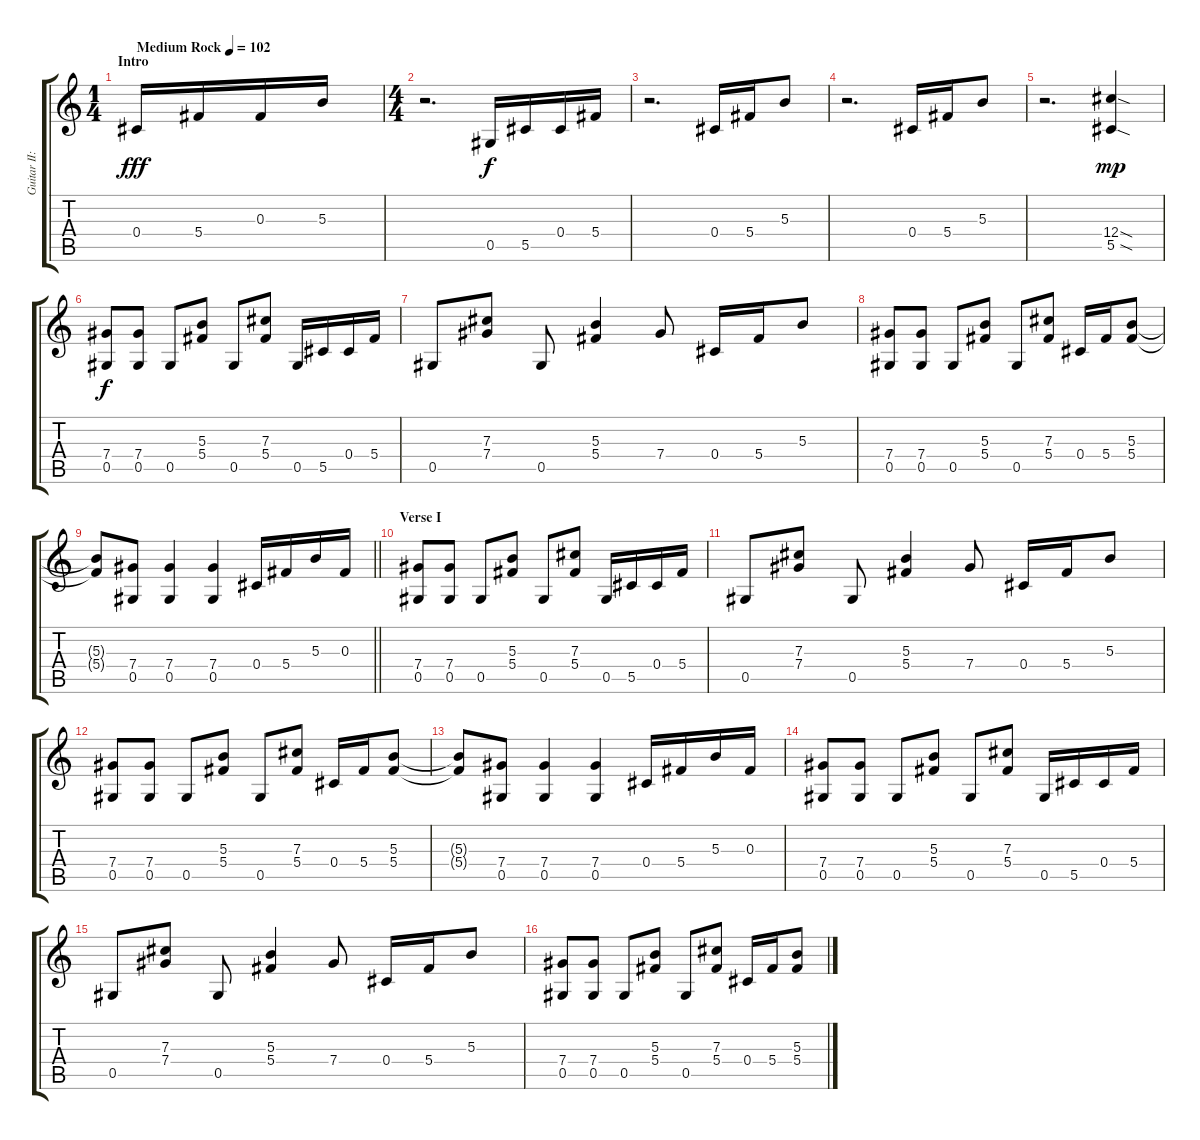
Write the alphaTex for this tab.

\track ("Guitar II: IommI" "Guitar II:") {instrument overdrivenguitar}
\staff {score tabs}
\tuning (Eb4 Bb3 Gb3 Db3 Ab2 Eb2) {hide}
\ts (1 4)
\section ("" "Intro")
\tempo (102 "Medium Rock")
\clef g2
\ks c
0.4.16{dy fff instrument overdrivenguitar} 5.4.16 0.3.16 5.3.16 |
\ts (4 4)
r.2{d} 0.5.16{dy f} 5.5.16 0.4.16 5.4.16 |
r.2{d} 0.4.16 5.4.16 5.3.8 |
r.2{d} 0.4.16 5.4.16 5.3.8 |
r.2{d} (12.4{sod} 5.5{sod}).4{dy mp} |
(7.4 0.5).8{dy f} (7.4 0.5).8 0.5.8 (5.3 5.4).8 0.5.8 (7.3 5.4).8 0.5.16 5.5.16 0.4.16 5.4.16 |
0.5.8 (7.3 7.4).8 0.5.8 (5.3 5.4).4 7.4.8 0.4.16 5.4.16 5.3.8 |
(7.4 0.5).8 (7.4 0.5).8 0.5.8 (5.3 5.4).8 0.5.8 (7.3 5.4).8 0.4.16 5.4.16 (5.3 5.4).8 |
\barLineRight lightlight
(5.3{t} 5.4{t}).8 (7.4 0.5).8 (7.4 0.5).4 (7.4 0.5).4 0.4.16 5.4.16 5.3.16 0.3.16 |
\section ("" "Verse I")
(7.4 0.5).8 (7.4 0.5).8 0.5.8 (5.3 5.4).8 0.5.8 (7.3 5.4).8 0.5.16 5.5.16 0.4.16 5.4.16 |
0.5.8 (7.3 7.4).8 0.5.8 (5.3 5.4).4 7.4.8 0.4.16 5.4.16 5.3.8 |
(7.4 0.5).8 (7.4 0.5).8 0.5.8 (5.3 5.4).8 0.5.8 (7.3 5.4).8 0.4.16 5.4.16 (5.3 5.4).8 |
(5.3{t} 5.4{t}).8 (7.4 0.5).8 (7.4 0.5).4 (7.4 0.5).4 0.4.16 5.4.16 5.3.16 0.3.16 |
(7.4 0.5).8 (7.4 0.5).8 0.5.8 (5.3 5.4).8 0.5.8 (7.3 5.4).8 0.5.16 5.5.16 0.4.16 5.4.16 |
0.5.8 (7.3 7.4).8 0.5.8 (5.3 5.4).4 7.4.8 0.4.16 5.4.16 5.3.8 |
(7.4 0.5).8 (7.4 0.5).8 0.5.8 (5.3 5.4).8 0.5.8 (7.3 5.4).8 0.4.16 5.4.16 (5.3 5.4).8
